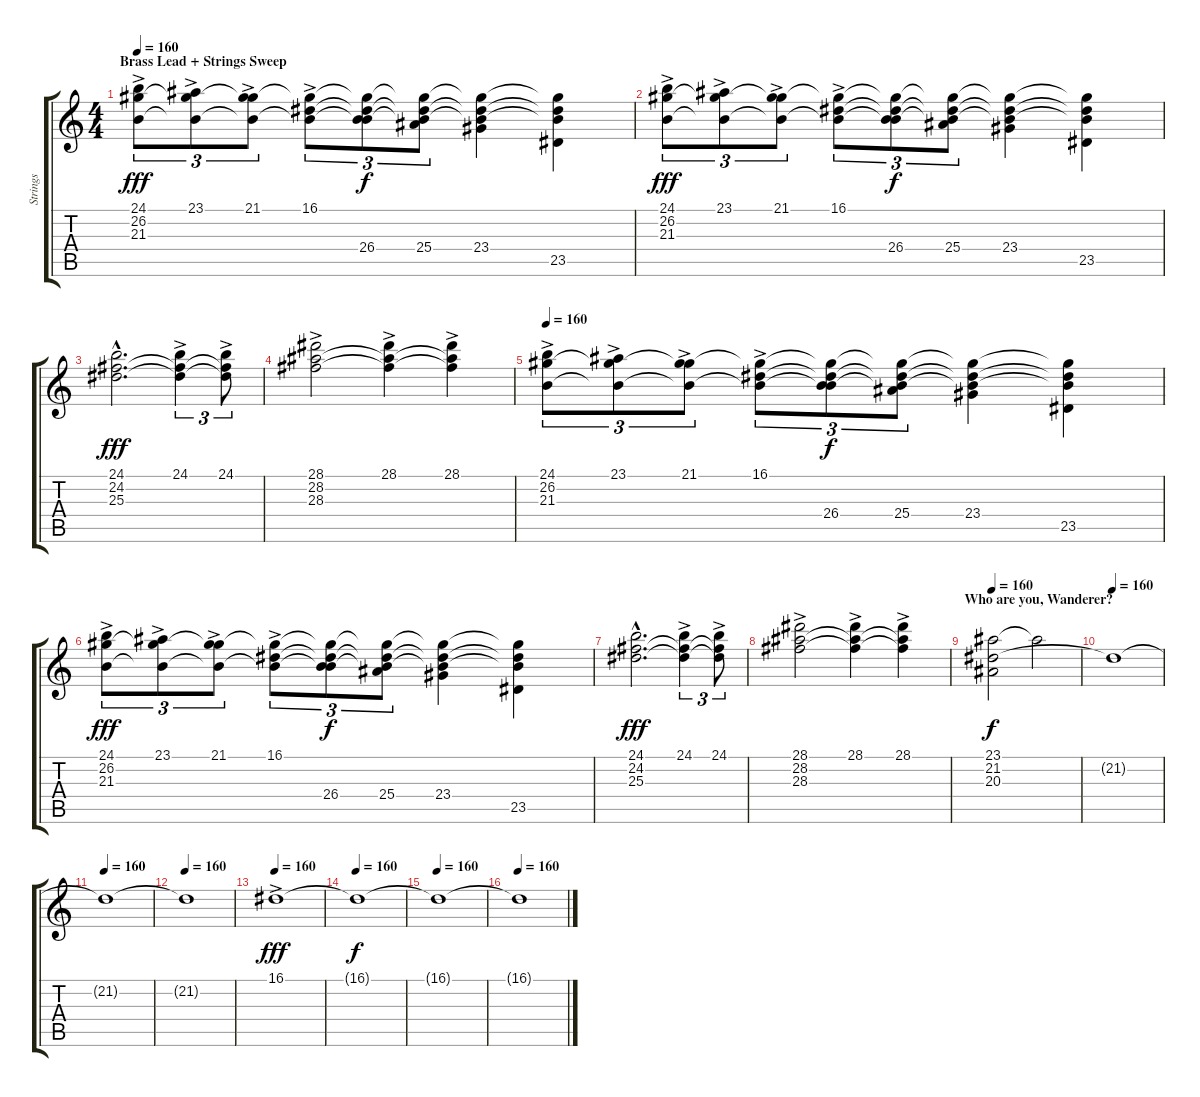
\track ("Strings" "Strings") {instrument stringensemble1}
\staff {score tabs}
\tuning (B3 Gb3 D3 A2 E2 B1) {hide}
\ts (4 4)
\section ("" "Brass Lead + Strings Sweep")
\tempo 160
\clef g2
\ks c
(24.1{ac} 26.2 21.3).8{tu (3 2) dy fff} (23.1{ac} 26.2{t} 21.3{t}).8{tu (3 2)} (21.1{ac} 26.2{t} 21.3{t}).8{tu (3 2)} (16.1{ac} 26.2{t} 21.3{t}).8{tu (3 2)} (16.1{t} 26.2{t} 21.3{t} 26.4).8{tu (3 2) dy f} (16.1{t} 26.2{t} 21.3{t} 25.4).8{tu (3 2)} (16.1{t} 26.2{t} 21.3{t} 23.4).4 (16.1{t} 26.2{t} 21.3{t} 23.5).4 |
(24.1{ac} 26.2 21.3).8{tu (3 2) dy fff} (23.1{ac} 26.2{t} 21.3{t}).8{tu (3 2)} (21.1{ac} 26.2{t} 21.3{t}).8{tu (3 2)} (16.1{ac} 26.2{t} 21.3{t}).8{tu (3 2)} (16.1{t} 26.2{t} 21.3{t} 26.4).8{tu (3 2) dy f} (16.1{t} 26.2{t} 21.3{t} 25.4).8{tu (3 2)} (16.1{t} 26.2{t} 21.3{t} 23.4).4 (16.1{t} 26.2{t} 21.3{t} 23.5).4 |
(24.1{hac} 24.2{hac} 25.3{hac}).2{d dy fff} (24.1{ac} 24.2{t} 25.3{t}).4{tu (3 2)} (24.1{ac} 24.2{t} 25.3{t}).8{tu (3 2)} |
(28.1{ac} 28.2 28.3).2 (28.1{ac} 28.2{t} 28.3{t}).4 (28.1{ac} 28.2{t} 28.3{t}).4 |
\tempo 160
(24.1{ac} 26.2 21.3).8{tu (3 2)} (23.1{ac} 26.2{t} 21.3{t}).8{tu (3 2)} (21.1{ac} 26.2{t} 21.3{t}).8{tu (3 2)} (16.1{ac} 26.2{t} 21.3{t}).8{tu (3 2)} (16.1{t} 26.2{t} 21.3{t} 26.4).8{tu (3 2) dy f} (16.1{t} 26.2{t} 21.3{t} 25.4).8{tu (3 2)} (16.1{t} 26.2{t} 21.3{t} 23.4).4 (16.1{t} 26.2{t} 21.3{t} 23.5).4 |
(24.1{ac} 26.2 21.3).8{tu (3 2) dy fff} (23.1{ac} 26.2{t} 21.3{t}).8{tu (3 2)} (21.1{ac} 26.2{t} 21.3{t}).8{tu (3 2)} (16.1{ac} 26.2{t} 21.3{t}).8{tu (3 2)} (16.1{t} 26.2{t} 21.3{t} 26.4).8{tu (3 2) dy f} (16.1{t} 26.2{t} 21.3{t} 25.4).8{tu (3 2)} (16.1{t} 26.2{t} 21.3{t} 23.4).4 (16.1{t} 26.2{t} 21.3{t} 23.5).4 |
(24.1{hac} 24.2{hac} 25.3{hac}).2{d dy fff} (24.1{ac} 24.2{t} 25.3{t}).4{tu (3 2)} (24.1{ac} 24.2{t} 25.3{t}).8{tu (3 2)} |
(28.1{ac} 28.2 28.3).2 (28.1{ac} 28.2{t} 28.3{t}).4 (28.1{ac} 28.2{t} 28.3{t}).4 |
\section ("" "Who are you, Wanderer?")
\tempo 160
(23.1 21.2 20.3).2{dy f} 23.1{t}.2 |
\tempo 160
21.2{t}.1 |
\tempo 160
21.2{t}.1 |
\tempo 160
21.2{t}.1 |
\tempo 160
16.1{ac}.1{dy fff} |
\tempo 160
16.1{t}.1{dy f} |
\tempo 160
16.1{t}.1 |
\tempo 160
16.1{t}.1
